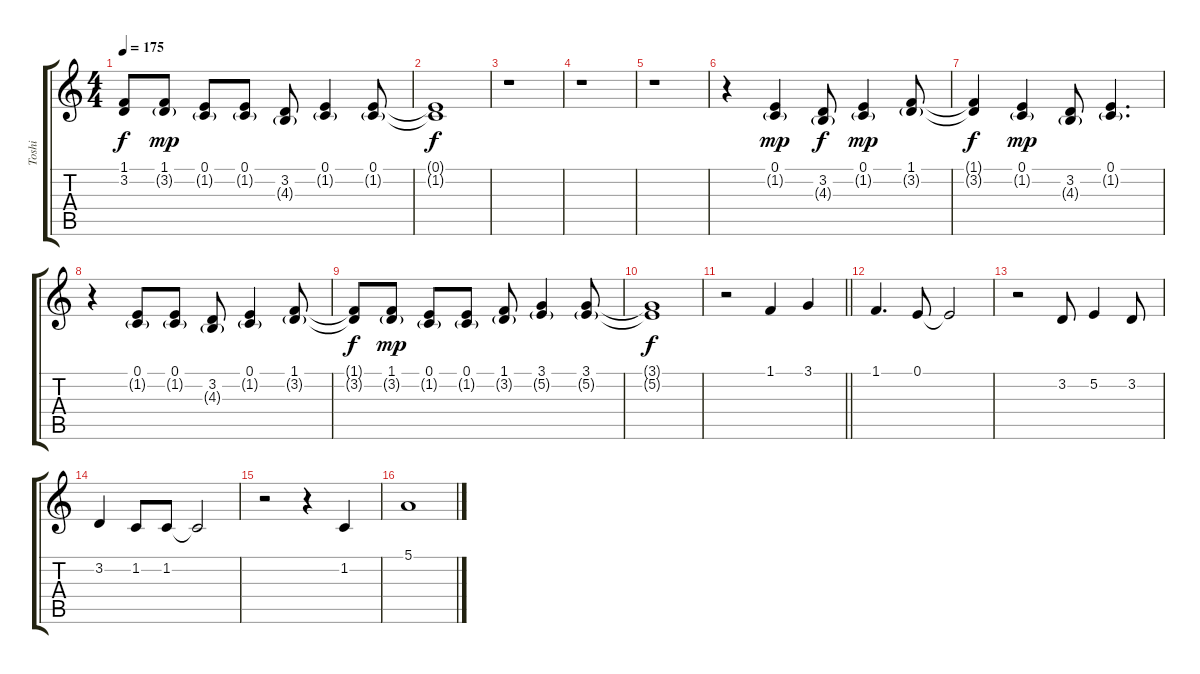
\track ("Toshi" "Toshi") {instrument trumpet}
\staff {score tabs}
\tuning (E4 B3 G3 D3 A2 E2) {hide}
\ts (4 4)
\tempo 175
\clef g2
\ks c
(1.1{t} 3.2{t}).8{dy f} (1.1 3.2{g}).8{dy mp} (0.1 1.2{g}).8 (0.1 1.2{g}).8 (3.2 4.3{g}).8 (0.1 1.2{g}).4 (0.1 1.2{g}).8 |
(0.1{t} 1.2{t}).1{dy f} |
r.1 |
r.1 |
r.1 |
r.4 (0.1 1.2{g}).4{dy mp} (3.2 4.3{g}).8{dy f} (0.1 1.2{g}).4{dy mp} (1.1 3.2{g}).8 |
(1.1{t} 3.2{t}).4{dy f} (0.1 1.2{g}).4{dy mp} (3.2 4.3{g}).8 (0.1 1.2{g}).4{d} |
r.4 (0.1 1.2{g}).8 (0.1 1.2{g}).8 (3.2 4.3{g}).8 (0.1 1.2{g}).4 (1.1 3.2{g}).8 |
(1.1{t} 3.2{t}).8{dy f} (1.1 3.2{g}).8{dy mp} (0.1 1.2{g}).8 (0.1 1.2{g}).8 (1.1 3.2{g}).8 (3.1 5.2{g}).4 (3.1 5.2{g}).8 |
(3.1{t} 5.2{t}).1{dy f} |
\barLineRight lightlight
r.2 1.1.4 3.1.4 |
1.1.4{d} 0.1.8 0.1{t}.2 |
r.2 3.2.8 5.2.4 3.2.8 |
3.2.4 1.2.8 1.2.8 1.2{t}.2 |
r.2 r.4 1.2.4 |
5.1.1
